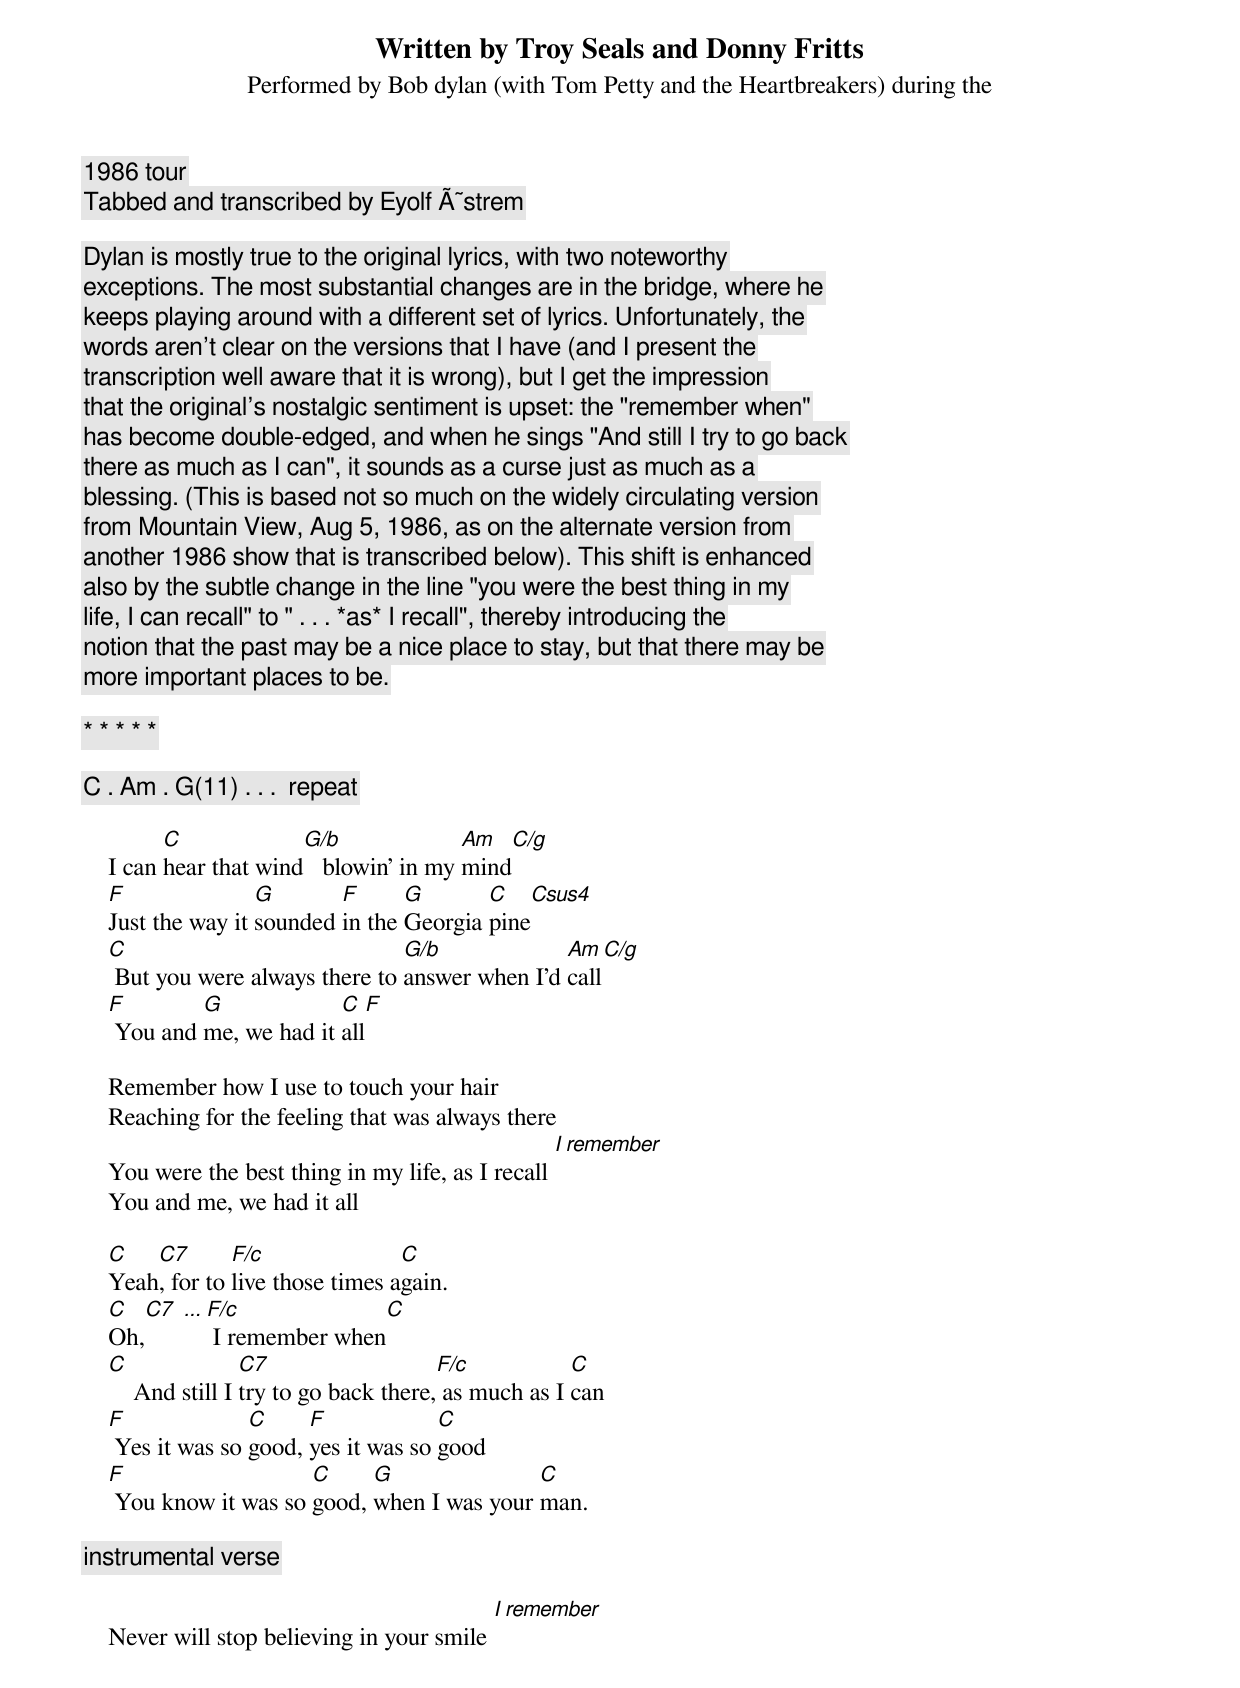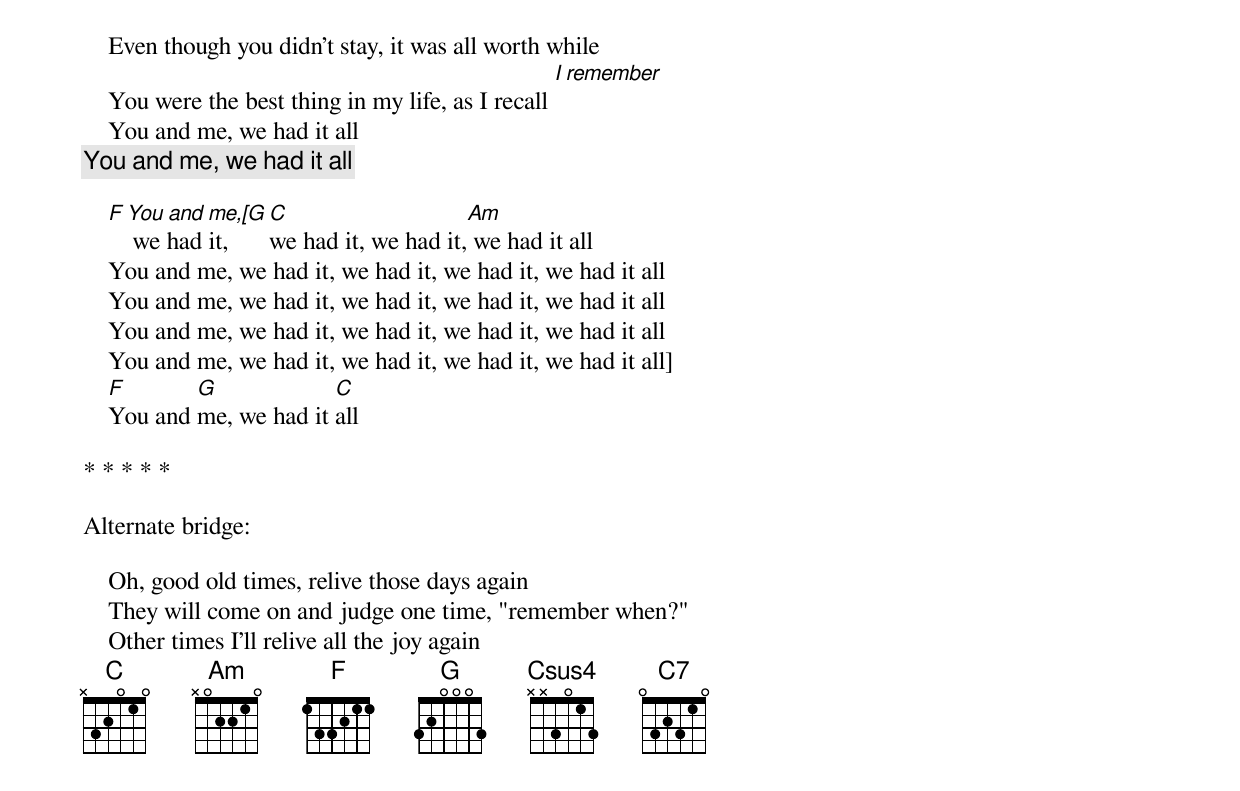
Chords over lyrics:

Written by Troy Seals and Donny Fritts
Performed by Bob dylan (with Tom Petty and the Heartbreakers) during the
1986 tour
Tabbed and transcribed by Eyolf Ã˜strem

Dylan is mostly true to the original lyrics, with two noteworthy
exceptions. The most substantial changes are in the bridge, where he
keeps playing around with a different set of lyrics. Unfortunately, the
words aren't clear on the versions that I have (and I present the
transcription well aware that it is wrong), but I get the impression
that the original's nostalgic sentiment is upset: the "remember when"
has become double-edged, and when he sings "And still I try to go back
there as much as I can", it sounds as a curse just as much as a
blessing. (This is based not so much on the widely circulating version
from Mountain View, Aug 5, 1986, as on the alternate version from
another 1986 show that is transcribed below). This shift is enhanced
also by the subtle change in the line "you were the best thing in my
life, I can recall" to " . . . *as* I recall", thereby introducing the
notion that the past may be a nice place to stay, but that there may be
more important places to be.

* * * * *

    C . Am . G(11) . . .  repeat

          C             G/b              Am       C/g
    I can hear that wind   blowin' in my mind
    F               G       F      G       C    Csus4
    Just the way it sounded in the Georgia pine
    C                             G/b             Am   C/g
     But you were always there to answer when I'd call
    F        G             C      F
     You and me, we had it all

    Remember how I use to touch your hair
    Reaching for the feeling that was always there
    You were the best thing in my life, as I recall [I remember]
    You and me, we had it all

    C   C7       F/c               C
    Yeah, for to live those times again.
    C  C7    F/c             C
    Oh, [...] I remember when
    C               C7                   F/c           C
        And still I try to go back there, as much as I can
    F              C     F             C
     Yes it was so good, yes it was so good
    F                   C     G               C
     You know it was so good, when I was your man.

    [instrumental verse]

    Never will stop believing in your smile [I remember]
    Even though you didn't stay, it was all worth while
    You were the best thing in my life, as I recall [I remember]
    You and me, we had it all
    [You and me, we had it all]

    F           G           C                    Am
    [You and me, we had it, we had it, we had it, we had it all
    You and me, we had it, we had it, we had it, we had it all
    You and me, we had it, we had it, we had it, we had it all
    You and me, we had it, we had it, we had it, we had it all
    You and me, we had it, we had it, we had it, we had it all]
    F       G             C
    You and me, we had it all

* * * * *

Alternate bridge:

    Oh, good old times, relive those days again
    They will come on and judge one time, "remember when?"
    Other times I'll relive all the joy again
